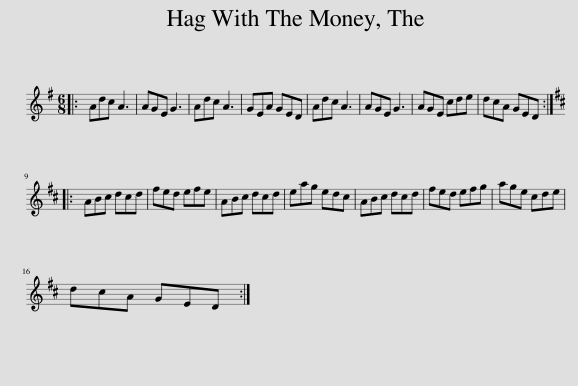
X:1
L:1/8
M:6/8
I:linebreak $
K:G
V:1 treble
V:1
|: Adc A3 | AGE G3 | Adc A3 | GEA GED | Adc A3 | %5
 AGE G3 | AGE cde | dcA GED ::$[K:D] ABc dcd | fed efe | %10
 ABc dcd | eag edc | ABc dcd | fed efg | age cde |$ %15
 dcA GED :| %16
